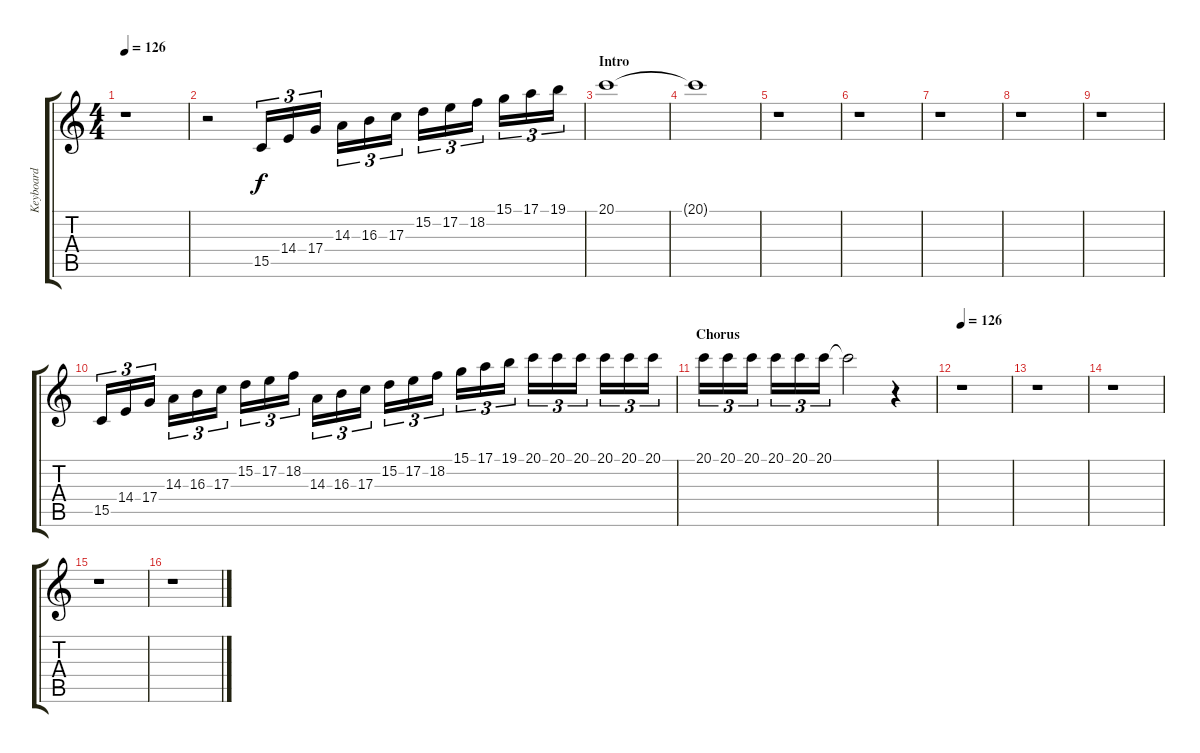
\track ("Keyboard" "Keyboard") {instrument fx7echoes}
\staff {score tabs}
\tuning (E4 B3 G3 D3 A2 E2) {hide}
\ts (4 4)
\tempo 126
\tempo 119
\tempo 126
\clef g2
\ks c
r.1{dy f instrument fx7echoes} |
r.2 15.5.16{tu (3 2)} 14.4.16{tu (3 2)} 17.4.16{tu (3 2)} 14.3.16{tu (3 2)} 16.3.16{tu (3 2)} 17.3.16{tu (3 2)} 15.2.16{tu (3 2)} 17.2.16{tu (3 2)} 18.2.16{tu (3 2)} 15.1.16{tu (3 2)} 17.1.16{tu (3 2)} 19.1.16{tu (3 2)} |
\section ("" "Intro")
20.1.1 |
20.1{t}.1 |
r.1 |
r.1 |
r.1 |
r.1 |
r.1 |
15.5.16{tu (3 2)} 14.4.16{tu (3 2)} 17.4.16{tu (3 2)} 14.3.16{tu (3 2)} 16.3.16{tu (3 2)} 17.3.16{tu (3 2)} 15.2.16{tu (3 2)} 17.2.16{tu (3 2)} 18.2.16{tu (3 2)} 14.3.16{tu (3 2)} 16.3.16{tu (3 2)} 17.3.16{tu (3 2)} 15.2.16{tu (3 2)} 17.2.16{tu (3 2)} 18.2.16{tu (3 2)} 15.1.16{tu (3 2)} 17.1.16{tu (3 2)} 19.1.16{tu (3 2)} 20.1.16{tu (3 2)} 20.1.16{tu (3 2)} 20.1.16{tu (3 2)} 20.1.16{tu (3 2)} 20.1.16{tu (3 2)} 20.1.16{tu (3 2)} |
\section ("" "Chorus")
20.1.16{tu (3 2)} 20.1.16{tu (3 2)} 20.1.16{tu (3 2)} 20.1.16{tu (3 2)} 20.1.16{tu (3 2)} 20.1.16{tu (3 2)} 20.1{t}.2 r.4 |
\tempo 126
r.1 |
r.1 |
r.1 |
r.1 |
r.1
